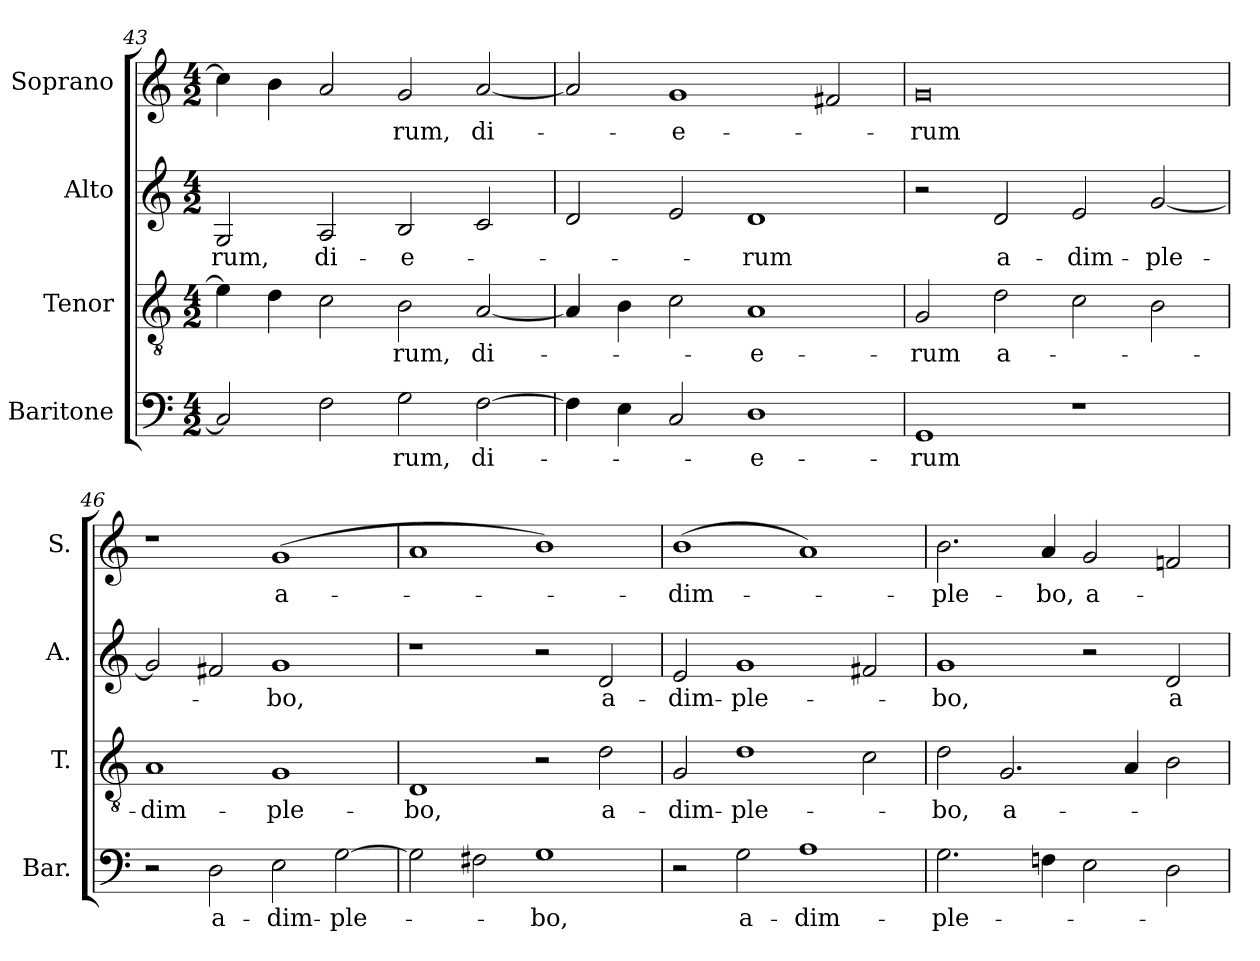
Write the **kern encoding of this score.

**kern	**text	**kern	**text	**kern	**text	**kern	**text
*part4	*part4	*part3	*part3	*part2	*part2	*part1	*part1
*staff4	*staff4	*staff3	*staff3	*staff2	*staff2	*staff1	*staff1
*I"Baritone	*	*I"Tenor	*	*I"Alto	*	*I"Soprano	*
*I'Bar.	*	*I'T.	*	*I'A.	*	*I'S.	*
!!LO:PB:g=z
*clefF4	*	*clefGv2	*	*clefG2	*	*clefG2	*
*	*	*ITrd7c12	*	*	*	*	*
*k[]	*	*k[]	*	*k[]	*	*k[]	*
*C:	*	*C:	*	*C:	*	*C:	*
*M4/2	*	*M4/2	*	*M4/2	*	*M4/2	*
=43	=43	=43	=43	=43	=43	=43	=43
!	!	!	!	!	!LO:LY:b:color=#000000	!	!
2Ci/]	.	4Ei\]	.	2Gi/	-rum,	4cci\]	.
.	.	4Di\	.	.	.	4bi\	.
!	!	!	!	!	!LO:LY:b:color=#000000	!	!
2Fi\	.	2Ci\	.	2Ai/	di-	2ai/	.
!	!LO:LY:b:color=#000000	!	!	!	!	!	!
!	!	!	!LO:LY:b:color=#000000	!	!	!	!
!	!	!	!	!	!LO:LY:b:color=#000000	!	!
!	!	!	!	!	!	!	!LO:LY:b:color=#000000
2Gi\	-rum,	2BBi\	-rum,	2Bi/	-e-	2gi/	-rum,
!	!LO:LY:b:color=#000000	!	!	!	!	!	!
!	!	!	!LO:LY:b:color=#000000	!	!	!	!
!	!	!	!	!	!	!	!LO:LY:b:color=#000000
[2Fi\	di-	[2AAi/	di-	2ci/	.	[2ai/	di-
=44	=44	=44	=44	=44	=44	=44	=44
4Fi\]	.	4AAi/]	.	2di/	.	2ai/]	.
4Ei\	.	4BBi\	.	.	.	.	.
!	!	!	!	!	!	!	!LO:LY:b:color=#000000
2Ci/	.	2Ci\	.	2ei/	.	1gi	-e-
!	!LO:LY:b:color=#000000	!	!	!	!	!	!
!	!	!	!LO:LY:b:color=#000000	!	!	!	!
!	!	!	!	!	!LO:LY:b:color=#000000	!	!
1Di	-e-	1AAi	-e-	1di	-rum	.	.
.	.	.	.	.	.	2f#Xi/	.
=45	=45	=45	=45	=45	=45	=45	=45
!	!LO:LY:b:color=#000000	!	!	!	!	!	!
!	!	!	!LO:LY:b:color=#000000	!	!	!	!
!	!	!	!	!	!	!	!LO:LY:b:color=#000000
1GGi	-rum	2GGi/	-rum	2r	.	0gi	-rum
!	!	!	!LO:LY:b:color=#000000	!	!	!	!
!	!	!	!	!	!LO:LY:b:color=#000000	!	!
.	.	2Di\	a-	2di/	a-	.	.
!	!	!	!	!	!LO:LY:b:color=#000000	!	!
1r	.	2Ci\	.	2ei/	-dim-	.	.
!	!	!	!	!	!LO:LY:b:color=#000000	!	!
.	.	2BBi\	.	[2gi/	-ple-	.	.
=46	=46	=46	=46	=46	=46	=46	=46
!	!	!	!LO:LY:b:color=#000000	!	!	!	!
2r	.	1AAi	-dim-	2gi/]	.	1r	.
!	!LO:LY:b:color=#000000	!	!	!	!	!	!
2Di\	a-	.	.	2f#Xi/	.	.	.
!	!LO:LY:b:color=#000000	!	!	!	!	!	!
!	!	!	!LO:LY:b:color=#000000	!	!	!	!
!	!	!	!	!	!LO:LY:b:color=#000000	!	!
!	!	!	!	!	!	!	!LO:LY:b:color=#000000
2Ei\	-dim-	1GGi	-ple-	1gi	-bo,	(1gi	a-
!	!LO:LY:b:color=#000000	!	!	!	!	!	!
[2Gi\	-ple-	.	.	.	.	.	.
=47	=47	=47	=47	=47	=47	=47	=47
!	!	!	!LO:LY:b:color=#000000	!	!	!	!
2Gi\]	.	1DDi	-bo,	1r	.	1ai	.
2F#Xi\	.	.	.	.	.	.	.
!	!LO:LY:b:color=#000000	!	!	!	!	!	!
1Gi	-bo,	2r	.	2r	.	1bi)	.
!	!	!	!LO:LY:b:color=#000000	!	!	!	!
!	!	!	!	!	!LO:LY:b:color=#000000	!	!
.	.	2Di\	a-	2di/	a-	.	.
=48	=48	=48	=48	=48	=48	=48	=48
!	!	!	!LO:LY:b:color=#000000	!	!	!	!
!	!	!	!	!	!LO:LY:b:color=#000000	!	!
!	!	!	!	!	!	!	!LO:LY:b:color=#000000
2r	.	2GGi/	-dim-	2ei/	-dim-	(1bi	-dim-
!	!LO:LY:b:color=#000000	!	!	!	!	!	!
!	!	!	!LO:LY:b:color=#000000	!	!	!	!
!	!	!	!	!	!LO:LY:b:color=#000000	!	!
2Gi\	a-	1Di	-ple-	1gi	-ple-	.	.
!	!LO:LY:b:color=#000000	!	!	!	!	!	!
1Ai	-dim-	.	.	.	.	1ai)	.
.	.	2Ci\	.	2f#Xi/	.	.	.
!!LO:LB:g=z
=49	=49	=49	=49	=49	=49	=49	=49
!	!LO:LY:b:color=#000000	!	!	!	!	!	!
!	!	!	!LO:LY:b:color=#000000	!	!	!	!
!	!	!	!	!	!LO:LY:b:color=#000000	!	!
!	!	!	!	!	!	!	!LO:LY:b:color=#000000
2.Gi\	-ple-	2Di\	-bo,	1gi	-bo,	2.bi\	-ple-
!	!	!	!LO:LY:b:color=#000000	!	!	!	!
.	.	2.GGi/	a-	.	.	.	.
!	!	!	!	!	!	!	!LO:LY:b:color=#000000
4Fni\	.	.	.	.	.	4ai/	-bo,
!	!	!	!	!	!	!	!LO:LY:b:color=#000000
2Ei\	.	.	.	2r	.	2gi/	a-
.	.	4AAi/	.	.	.	.	.
!	!	!	!	!	!LO:LY:b:color=#000000	!	!
2Di\	.	2BBi\	.	2di/	a-	2fni/	.
=	=	=	=	=	=	=	=
*-	*-	*-	*-	*-	*-	*-	*-
